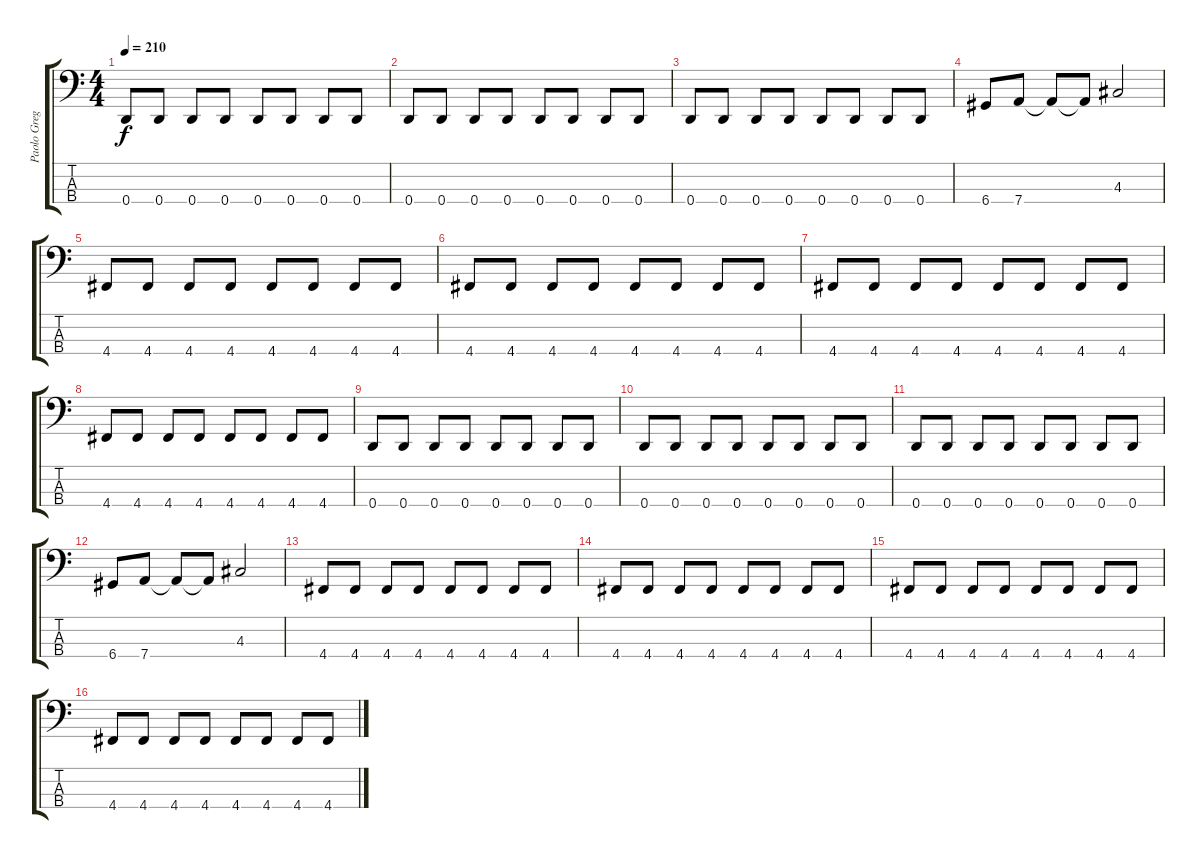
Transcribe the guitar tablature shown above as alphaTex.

\track ("Paolo Gregoletto" "Paolo Greg") {instrument electricbassfinger}
\staff {score tabs}
\tuning (G2 D2 A1 D1) {hide}
\ts (4 4)
\tempo 210
\clef f4
\ks c
0.4.8{dy f} 0.4.8 0.4.8 0.4.8 0.4.8 0.4.8 0.4.8 0.4.8 |
0.4.8 0.4.8 0.4.8 0.4.8 0.4.8 0.4.8 0.4.8 0.4.8 |
0.4.8 0.4.8 0.4.8 0.4.8 0.4.8 0.4.8 0.4.8 0.4.8 |
6.4.8 7.4.8 7.4{t}.8 7.4{t}.8 4.3.2 |
4.4.8 4.4.8 4.4.8 4.4.8 4.4.8 4.4.8 4.4.8 4.4.8 |
4.4.8 4.4.8 4.4.8 4.4.8 4.4.8 4.4.8 4.4.8 4.4.8 |
4.4.8 4.4.8 4.4.8 4.4.8 4.4.8 4.4.8 4.4.8 4.4.8 |
4.4.8 4.4.8 4.4.8 4.4.8 4.4.8 4.4.8 4.4.8 4.4.8 |
0.4.8 0.4.8 0.4.8 0.4.8 0.4.8 0.4.8 0.4.8 0.4.8 |
0.4.8 0.4.8 0.4.8 0.4.8 0.4.8 0.4.8 0.4.8 0.4.8 |
0.4.8 0.4.8 0.4.8 0.4.8 0.4.8 0.4.8 0.4.8 0.4.8 |
6.4.8 7.4.8 7.4{t}.8 7.4{t}.8 4.3.2 |
4.4.8 4.4.8 4.4.8 4.4.8 4.4.8 4.4.8 4.4.8 4.4.8 |
4.4.8 4.4.8 4.4.8 4.4.8 4.4.8 4.4.8 4.4.8 4.4.8 |
4.4.8 4.4.8 4.4.8 4.4.8 4.4.8 4.4.8 4.4.8 4.4.8 |
4.4.8 4.4.8 4.4.8 4.4.8 4.4.8 4.4.8 4.4.8 4.4.8
